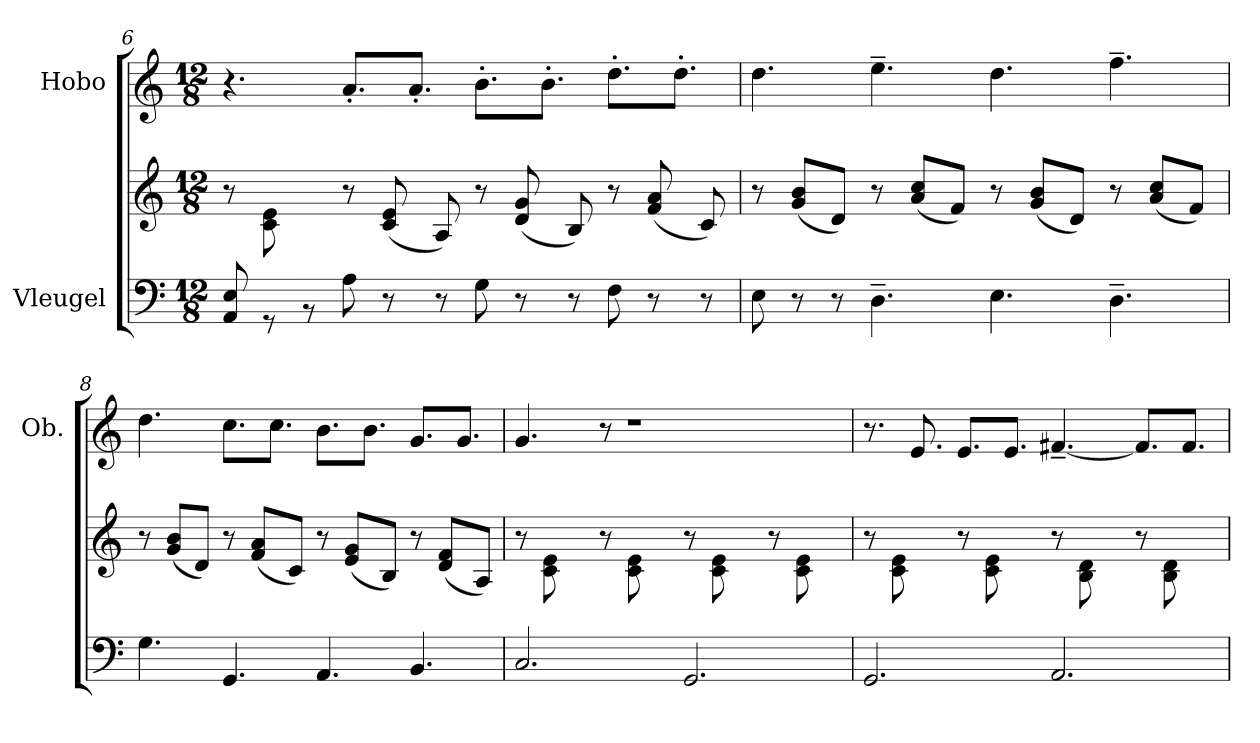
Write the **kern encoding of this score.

**kern	**kern	**kern
*part2	*part2	*part1
*staff3	*staff2	*staff1
*I"Vleugel	*	*I"Hobo
*	*	*I'Ob.
*clefF4	*clefG2	*clefG2
*k[]	*k[]	*k[]
*M12/8	*M12/8	*M12/8
=6	=6	=6
*^	*	*
4ryy	8AA/ 8E/	8r	4.r
.	8rGG	(8c\ 8e\L	.
8E/J)	8rBB	8ryy	.
1ryy	8A\	8r	8.a'/L
.	8r	(8c/ 8e/L	.
.	.	.	8.a'/J
.	8r	8A/J)	.
.	8G\	8r	8.b'\L
.	8r	(8d/ 8g/L	.
.	.	.	8.b'\J
.	8r	8B/J)	.
.	8F\	8r	8.dd'\L
.	8r	(8f/ 8a/L	.
.	.	.	8.dd'\J
8ryy	8r	8c/J)	.
*v	*v	*	*
!!LO:LB:g=z
=7	=7	=7
8E\	8r	4.dd\
8r	(8g/ 8b/L	.
8r	8d/J)	.
4.D~\	8r	4.ee~\
.	(8a/ 8cc/L	.
.	8f/J)	.
4.E\	8r	4.dd\
.	(8g/ 8b/L	.
.	8d/J)	.
4.D~\	8r	4.ff~\
.	(8a/ 8cc/L	.
.	8f/J)	.
=8	=8	=8
4.G\	8r	4.dd\
.	(8g/ 8b/L	.
.	8d/J)	.
4.GG/	8r	8.cc\L
.	(8f/ 8a/L	.
.	.	8.cc\J
.	8c/J)	.
4.AA/	8r	8.b\L
.	(8e/ 8g/L	.
.	.	8.b\J
.	8B/J)	.
4.BB/	8r	8.g/L
.	(8d/ 8f/L	.
.	.	8.g/J
.	8A/J)	.
=9	=9	=9
*^	*	*
4ryy	2.C/	8r	4.g/
.	.	(8c\ 8e\L	.
8G/J)	.	8ryy	.
4ryy	.	8r	8r
.	.	(8c\ 8e\L	1r
8G/J)	.	8ryy	.
4ryy	2.GG/	8r	.
.	.	(8c\ 8e\L	.
8G/J)	.	8ryy	.
4ryy	.	8r	.
.	.	(8c\ 8e\L	.
8G/J)	.	8ryy	.
=10	=10	=10	=10
4ryy	2.GG/	8r	8.r
.	.	(8c\ 8e\L	.
.	.	.	8.e/
8G/J)	.	8ryy	.
4ryy	.	8r	8.e/L
.	.	(8c\ 8e\L	.
.	.	.	8.e/J
8G/J)	.	8ryy	.
4ryy	2.AA/	8r	[4.f#X~/
.	.	(8B\ 8d\L	.
8F#X/J)	.	8ryy	.
4ryy	.	8r	8.f#/L]
.	.	(8B\ 8d\L	.
.	.	.	8.f#/J
8F#/J)	.	8ryy	.
*v	*v	*	*
=	=	=
*-	*-	*-
